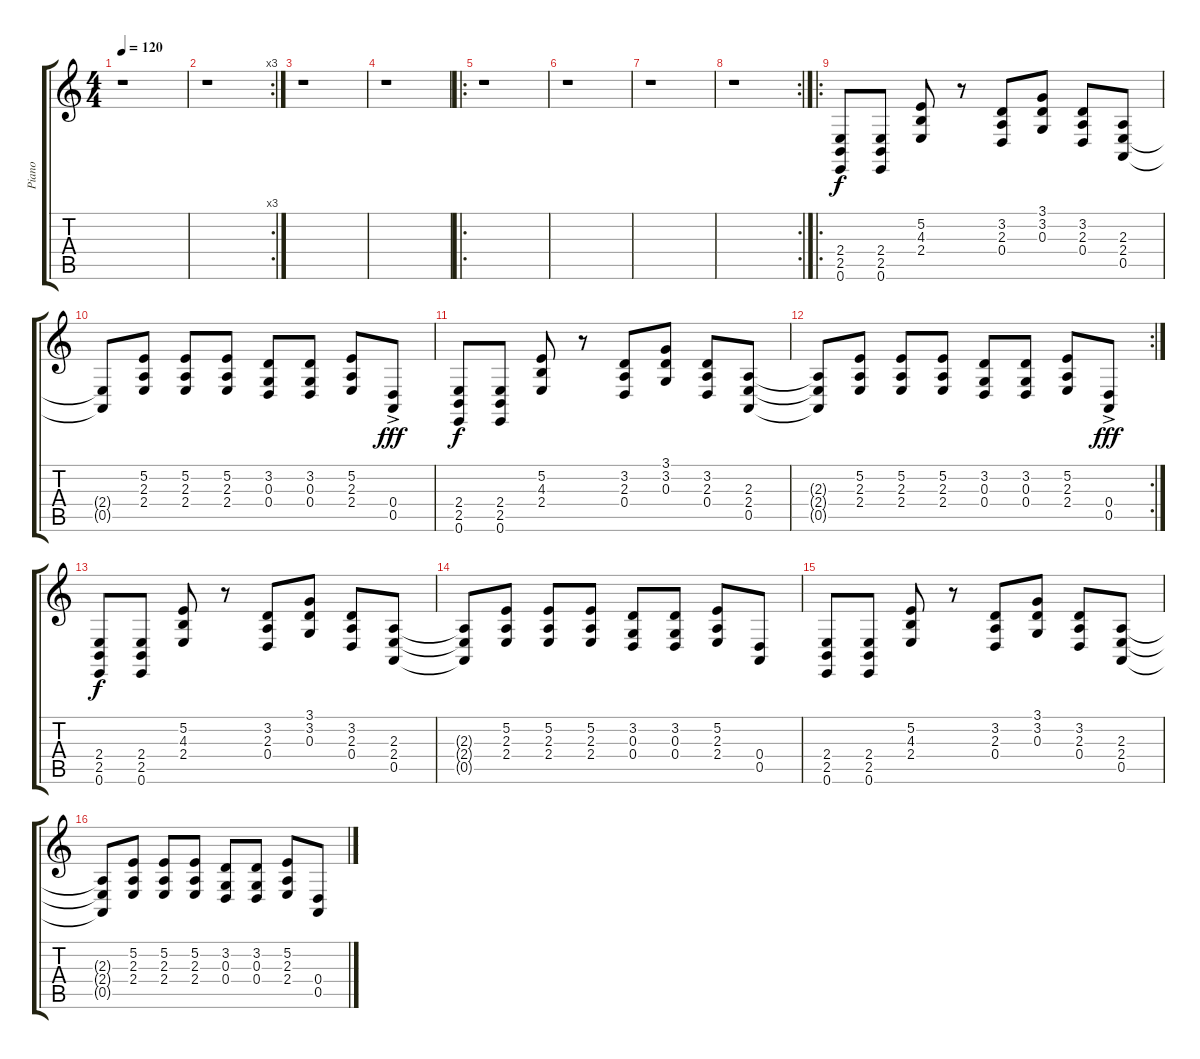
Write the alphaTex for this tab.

\track ("Piano" "Piano") {instrument acousticgrandpiano}
\staff {score tabs}
\tuning (E4 B3 G3 D3 A2 E2) {hide}
\ts (4 4)
\tempo 120
\clef g2
\ks c
r.1{dy f instrument acousticgrandpiano} |
\rc 3
r.1 |
r.1 |
r.1 |
\ro
r.1 |
r.1 |
r.1 |
\rc 2
r.1 |
\ro
(2.4 2.5 0.6).8 (2.4 2.5 0.6).8 (5.2 4.3 2.4).8 r.8 (3.2 2.3 0.4).8 (3.1 3.2 0.3).8 (3.2 2.3 0.4).8 (2.3 2.4 0.5).8 |
(2.4{t} 0.5{t}).8 (5.2 2.3 2.4).8 (5.2 2.3 2.4).8 (5.2 2.3 2.4).8 (3.2 0.3 0.4).8 (3.2 0.3 0.4).8 (5.2 2.3 2.4).8 (0.4{ac} 0.5{ac}).8{dy fff} |
(2.4 2.5 0.6).8{dy f} (2.4 2.5 0.6).8 (5.2 4.3 2.4).8 r.8 (3.2 2.3 0.4).8 (3.1 3.2 0.3).8 (3.2 2.3 0.4).8 (2.3 2.4 0.5).8 |
\rc 2
(2.3{t} 2.4{t} 0.5{t}).8 (5.2 2.3 2.4).8 (5.2 2.3 2.4).8 (5.2 2.3 2.4).8 (3.2 0.3 0.4).8 (3.2 0.3 0.4).8 (5.2 2.3 2.4).8 (0.4{ac} 0.5{ac}).8{dy fff} |
(2.4 2.5 0.6).8{dy f} (2.4 2.5 0.6).8 (5.2 4.3 2.4).8 r.8 (3.2 2.3 0.4).8 (3.1 3.2 0.3).8 (3.2 2.3 0.4).8 (2.3 2.4 0.5).8 |
(2.3{t} 2.4{t} 0.5{t}).8 (5.2 2.3 2.4).8 (5.2 2.3 2.4).8 (5.2 2.3 2.4).8 (3.2 0.3 0.4).8 (3.2 0.3 0.4).8 (5.2 2.3 2.4).8 (0.4 0.5).8 |
(2.4 2.5 0.6).8 (2.4 2.5 0.6).8 (5.2 4.3 2.4).8 r.8 (3.2 2.3 0.4).8 (3.1 3.2 0.3).8 (3.2 2.3 0.4).8 (2.3 2.4 0.5).8 |
(2.3{t} 2.4{t} 0.5{t}).8 (5.2 2.3 2.4).8 (5.2 2.3 2.4).8 (5.2 2.3 2.4).8 (3.2 0.3 0.4).8 (3.2 0.3 0.4).8 (5.2 2.3 2.4).8 (0.4 0.5).8
